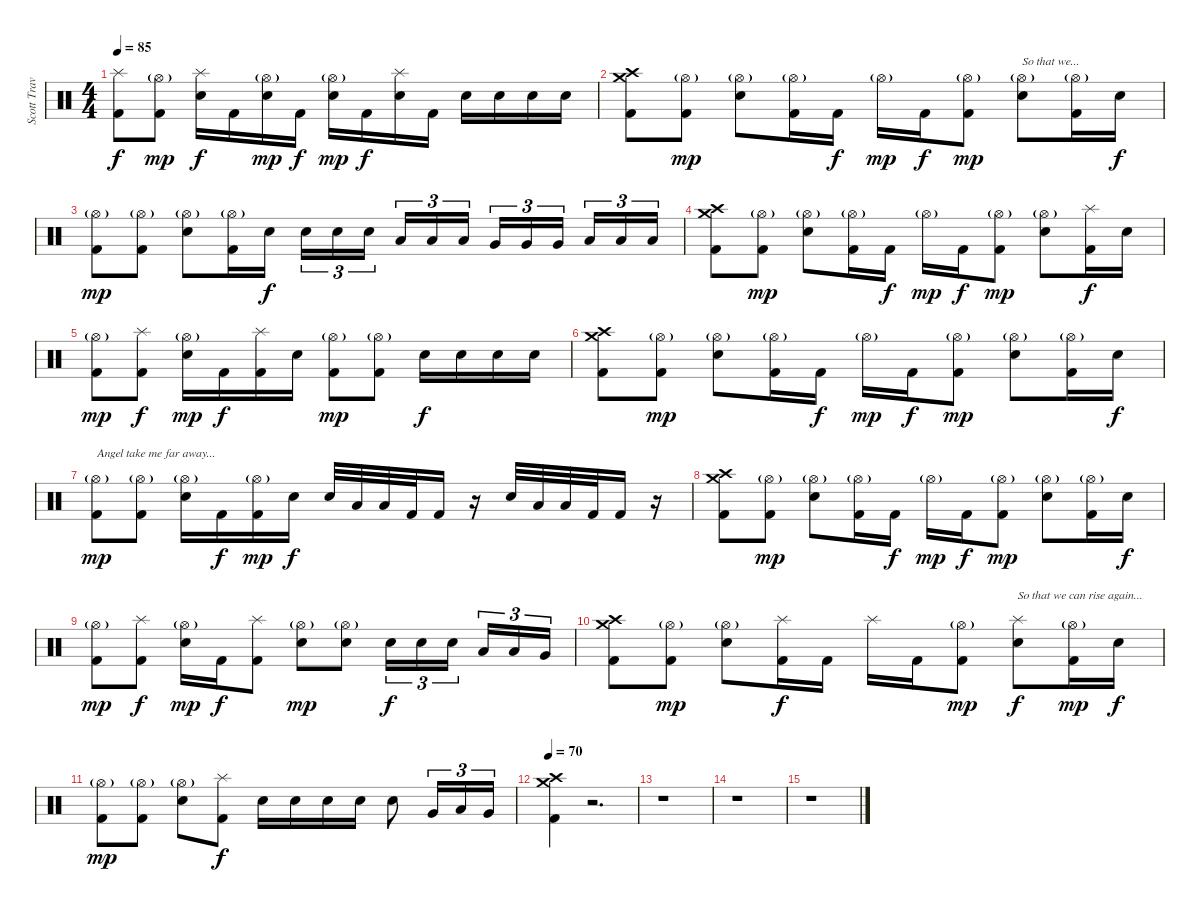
\track ("Scott Travis" "Scott Trav") {instrument percussion}
\staff {score}
\articulation defaults
\ts (4 4)
\tempo 85
\clef neutral
\ks c
("Splash (hit)" "Kick (hit) 2").8{dy f} ("Hi-Hat (open)"{g} "Kick (hit) 2").8{dy mp} ("Splash (hit)" "Electric Snare (hit)").16{dy f} "Kick (hit) 2".16 ("Hi-Hat (open)"{g} "Electric Snare (hit)").16{dy mp} "Kick (hit) 2".16{dy f} ("Hi-Hat (open)"{g} "Electric Snare (hit)").16{dy mp} "Kick (hit) 2".16{dy f} ("Splash (hit)" "Electric Snare (hit)").16 "Kick (hit) 2".16 "Electric Snare (hit)".16 "Electric Snare (hit)".16 "Electric Snare (hit)".16 "Electric Snare (hit)".16 |
("Crash high (hit)" "Crash medium (hit)" "Kick (hit) 2").8 ("Hi-Hat (open)"{g} "Kick (hit) 2").8{dy mp} ("Hi-Hat (open)"{g} "Electric Snare (hit)").8 ("Hi-Hat (open)"{g} "Kick (hit) 2").16 "Kick (hit) 2".16{dy f} "Hi-Hat (open)"{g}.16{dy mp} "Kick (hit) 2".16{dy f} ("Hi-Hat (open)"{g} "Kick (hit) 2").8{dy mp} ("Hi-Hat (open)"{g} "Electric Snare (hit)").8{txt "So that we..."} ("Hi-Hat (open)"{g} "Kick (hit) 2").16 "Electric Snare (hit)".16{dy f} |
("Hi-Hat (open)"{g} "Kick (hit) 2").8{dy mp} ("Hi-Hat (open)"{g} "Kick (hit) 2").8 ("Hi-Hat (open)"{g} "Electric Snare (hit)").8 ("Hi-Hat (open)"{g} "Kick (hit) 2").16 "Electric Snare (hit)".16{dy f} "Electric Snare (hit)".16{tu (3 2)} "Electric Snare (hit)".16{tu (3 2)} "Electric Snare (hit)".16{tu (3 2)} "Low Tom (hit)".16{tu (3 2)} "Low Tom (hit)".16{tu (3 2)} "Low Tom (hit)".16{tu (3 2)} "Very Low Tom (hit)".16{tu (3 2)} "Very Low Tom (hit)".16{tu (3 2)} "Very Low Tom (hit)".16{tu (3 2)} "Low Floor Tom (hit)".16{tu (3 2)} "Low Floor Tom (hit)".16{tu (3 2)} "Low Floor Tom (hit)".16{tu (3 2)} |
("Crash high (hit)" "Crash medium (hit)" "Kick (hit) 2").8 ("Hi-Hat (open)"{g} "Kick (hit) 2").8{dy mp} ("Hi-Hat (open)"{g} "Electric Snare (hit)").8 ("Hi-Hat (open)"{g} "Kick (hit) 2").16 "Kick (hit) 2".16{dy f} "Hi-Hat (open)"{g}.16{dy mp} "Kick (hit) 2".16{dy f} ("Hi-Hat (open)"{g} "Kick (hit) 2").8{dy mp} ("Hi-Hat (open)"{g} "Electric Snare (hit)").8 ("Splash (hit)" "Kick (hit) 2").16{dy f} "Electric Snare (hit)".16 |
("Hi-Hat (open)"{g} "Kick (hit) 2").8{dy mp} ("Splash (hit)" "Kick (hit) 2").8{dy f} ("Hi-Hat (open)"{g} "Electric Snare (hit)").16{dy mp} "Kick (hit) 2".16{dy f} ("Splash (hit)" "Kick (hit) 2").16 "Electric Snare (hit)".16 ("Hi-Hat (open)"{g} "Kick (hit) 2").8{dy mp} ("Hi-Hat (open)"{g} "Kick (hit) 2").8 "Electric Snare (hit)".16{dy f} "Electric Snare (hit)".16 "Electric Snare (hit)".16 "Electric Snare (hit)".16 |
("Crash high (hit)" "Crash medium (hit)" "Kick (hit) 2").8 ("Hi-Hat (open)"{g} "Kick (hit) 2").8{dy mp} ("Hi-Hat (open)"{g} "Electric Snare (hit)").8 ("Hi-Hat (open)"{g} "Kick (hit) 2").16 "Kick (hit) 2".16{dy f} "Hi-Hat (open)"{g}.16{dy mp} "Kick (hit) 2".16{dy f} ("Hi-Hat (open)"{g} "Kick (hit) 2").8{dy mp} ("Hi-Hat (open)"{g} "Electric Snare (hit)").8 ("Hi-Hat (open)"{g} "Kick (hit) 2").16 "Electric Snare (hit)".16{dy f} |
("Hi-Hat (open)"{g} "Kick (hit) 2").8{txt "Angel take me far away..." dy mp} ("Hi-Hat (open)"{g} "Kick (hit) 2").8 ("Hi-Hat (open)"{g} "Electric Snare (hit)").16 "Kick (hit) 2".16{dy f} ("Hi-Hat (open)"{g} "Kick (hit) 2").16{dy mp} "Electric Snare (hit)".16{dy f} "Electric Snare (hit)".32 "Low Tom (hit)".32 "Low Tom (hit)".32 "Kick (hit) 2".32 "Kick (hit) 2".16 r.16 "Electric Snare (hit)".32 "Low Tom (hit)".32 "Low Tom (hit)".32 "Kick (hit) 2".32 "Kick (hit) 2".16 r.16 |
("Crash high (hit)" "Crash medium (hit)" "Kick (hit) 2").8 ("Hi-Hat (open)"{g} "Kick (hit) 2").8{dy mp} ("Hi-Hat (open)"{g} "Electric Snare (hit)").8 ("Hi-Hat (open)"{g} "Kick (hit) 2").16 "Kick (hit) 2".16{dy f} "Hi-Hat (open)"{g}.16{dy mp} "Kick (hit) 2".16{dy f} ("Hi-Hat (open)"{g} "Kick (hit) 2").8{dy mp} ("Hi-Hat (open)"{g} "Electric Snare (hit)").8 ("Hi-Hat (open)"{g} "Kick (hit) 2").16 "Electric Snare (hit)".16{dy f} |
("Hi-Hat (open)"{g} "Kick (hit) 2").8{dy mp} ("Splash (hit)" "Kick (hit) 2").8{dy f} ("Hi-Hat (open)"{g} "Electric Snare (hit)").16{dy mp} "Kick (hit) 2".16{dy f} ("Splash (hit)" "Kick (hit) 2").8 ("Hi-Hat (open)"{g} "Electric Snare (hit)").8{dy mp} ("Hi-Hat (open)"{g} "Electric Snare (hit)").8 "Electric Snare (hit)".16{tu (3 2) dy f} "Electric Snare (hit)".16{tu (3 2)} "Electric Snare (hit)".16{tu (3 2)} "Low Tom (hit)".16{tu (3 2)} "Low Tom (hit)".16{tu (3 2)} "Very Low Tom (hit)".16{tu (3 2)} |
("Crash high (hit)" "Crash medium (hit)" "Kick (hit) 2").8 ("Hi-Hat (open)"{g} "Kick (hit) 2").8{dy mp} ("Hi-Hat (open)"{g} "Electric Snare (hit)").8 ("Splash (hit)" "Kick (hit) 2").16{dy f} "Kick (hit) 2".16 "Splash (hit)".16 "Kick (hit) 2".16 ("Hi-Hat (open)"{g} "Kick (hit) 2").8{dy mp} ("Splash (hit)" "Electric Snare (hit)").8{txt "So that we can rise again..." dy f} ("Hi-Hat (open)"{g} "Kick (hit) 2").16{dy mp} "Electric Snare (hit)".16{dy f} |
("Hi-Hat (open)"{g} "Kick (hit) 2").8{dy mp} ("Hi-Hat (open)"{g} "Kick (hit) 2").8 ("Hi-Hat (open)"{g} "Electric Snare (hit)").8 ("Splash (hit)" "Kick (hit) 2").8{dy f} "Electric Snare (hit)".16 "Electric Snare (hit)".16 "Electric Snare (hit)".16 "Electric Snare (hit)".16 "Electric Snare (hit)".8 "Very Low Tom (hit)".16{tu (3 2)} "Low Tom (hit)".16{tu (3 2)} "Very Low Tom (hit)".16{tu (3 2)} |
\tempo 70
("Crash high (hit)" "Crash medium (hit)" "Kick (hit) 2").4 r.2{d} |
r.1 |
r.1 |
r.1
